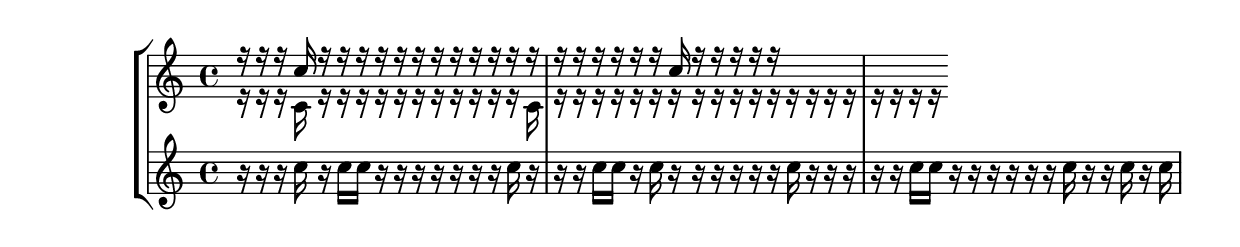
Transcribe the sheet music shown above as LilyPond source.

\version "2.19.83"
\language "english"


\new StaffGroup <<
\context Staff = "ok" \relative c'' <<
  \context Voice = "voice1" {
    \voiceOne
r16 r16 r16 c16 r16 r16 r16 r16 r16 r16 r16 r16 r16 r16 r16 r16 r16 r16 r16 r16 r16 r16 c16 r16 r16 r16 r16 r16

  }
  \context Voice = "voice2" {
    \voiceTwo
r16 r16 r16 c,16 r16 r16 r16 r16 r16 r16 r16 r16 r16 r16 r16 c16 r16 r16 r16 r16 r16 r16 r16 r16 r16 r16 r16 r16 r16 r16 r16 r16 r16 r16 r16 r16

  }
>>
\context Staff = "two" \relative c'' {
  \context Voice = "voice3" {
r16 r16 r16 c16 r16 c16 c16 r16 r16 r16 r16 r16 r16 r16 c16 r16 r16 r16 c16 c16 r16 c16 r16 r16 r16 r16 r16 r16 c16 r16 r16 r16 r16 r16 c16 c16 r16 r16 r16 r16 r16 r16 c16 r16 r16 c16 r16 c16
  }
}
>>




